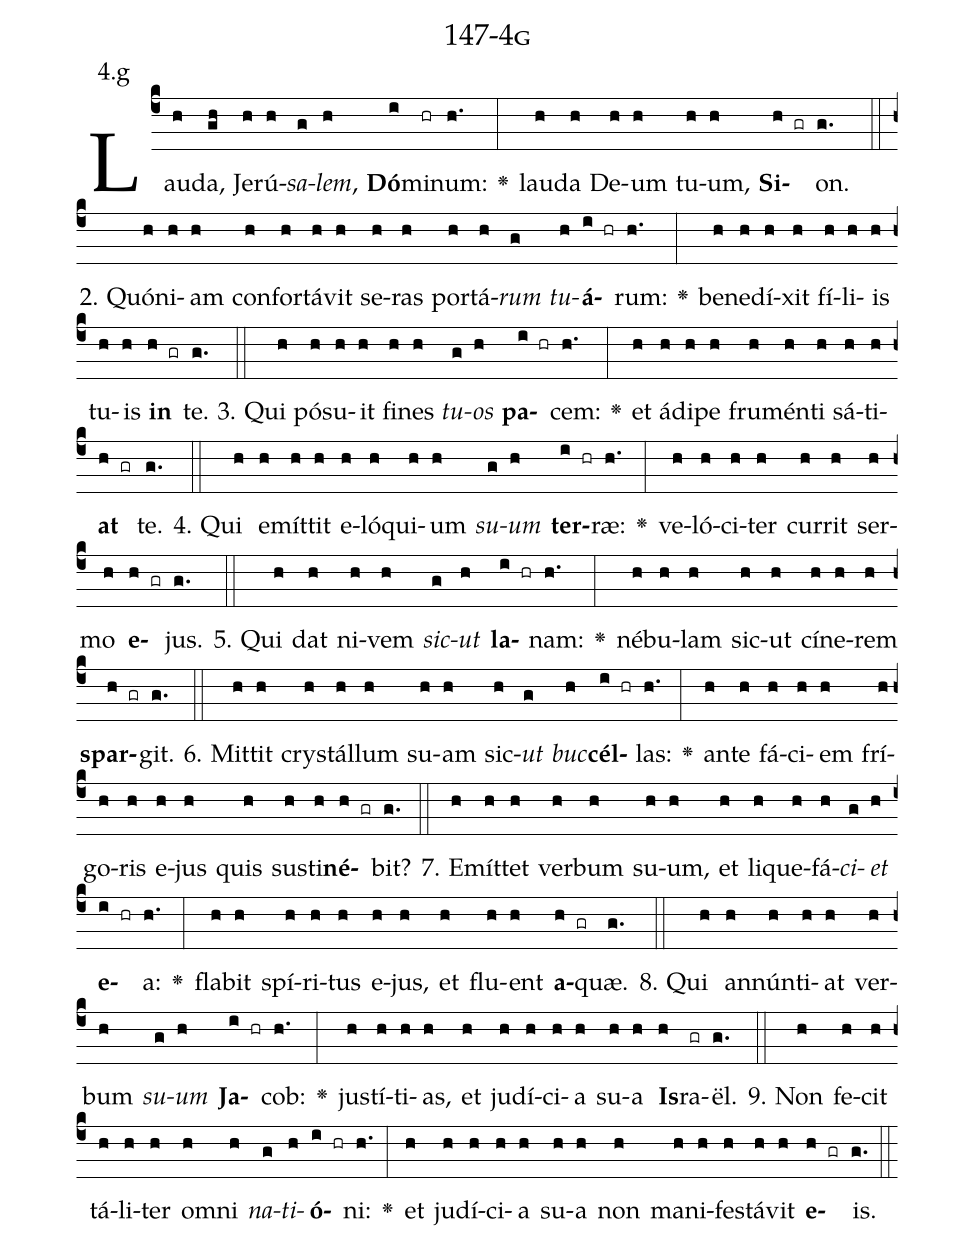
name: 147-4g;
annotation: 4.g;
%%
(c4)Lau(h)da,(gh) Je(h)rú(h)<i>sa</i>(g)<i>lem</i>,(h) <b>Dó</b>(i)mi(hr)num:(h.) <v>\greheightstar</v>(:) lau(h)da(h) De(h)um(h) tu(h)um,(h) <b>Si</b>(h gr)on.(g.) (::)
2. Quón(h)i(h)am(h) con(h)for(h)tá(h)vit(h) se(h)ras(h) por(h)tá(h)<i>rum</i>(g) <i>tu</i>(h)<b>á</b>(i hr)rum:(h.) <v>\greheightstar</v>(:) be(h)ne(h)dí(h)xit(h) fí(h)li(h)is(h) tu(h)is(h) <b>in</b>(h gr) te.(g.) (::)
3. Qui(h) pó(h)su(h)it(h) fi(h)nes(h) <i>tu</i>(g)<i>os</i>(h) <b>pa</b>(i hr)cem:(h.) <v>\greheightstar</v>(:) et(h) á(h)di(h)pe(h) fru(h)mén(h)ti(h) sá(h)ti(h)<b>at</b>(h gr) te.(g.) (::)
4. Qui(h) e(h)mít(h)tit(h) e(h)ló(h)qui(h)um(h) <i>su</i>(g)<i>um</i>(h) <b>ter</b>(i hr)ræ:(h.) <v>\greheightstar</v>(:) ve(h)ló(h)ci(h)ter(h) cur(h)rit(h) ser(h)mo(h) <b>e</b>(h gr)jus.(g.) (::)
5. Qui(h) dat(h) ni(h)vem(h) <i>sic</i>(g)<i>ut</i>(h) <b>la</b>(i hr)nam:(h.) <v>\greheightstar</v>(:) né(h)bu(h)lam(h) sic(h)ut(h) cí(h)ne(h)rem(h) <b>spar</b>(h gr)git.(g.) (::)
6. Mit(h)tit(h) crys(h)tál(h)lum(h) su(h)am(h) sic(h)<i>ut</i>(g) <i>buc</i>(h)<b>cél</b>(i hr)las:(h.) <v>\greheightstar</v>(:) an(h)te(h) fá(h)ci(h)em(h) frí(h)go(h)ris(h) e(h)jus(h) quis(h) sus(h)ti(h)<b>né</b>(h gr)bit?(g.) (::)
7. E(h)mít(h)tet(h) ver(h)bum(h) su(h)um,(h) et(h) li(h)que(h)fá(h)<i>ci</i>(g)<i>et</i>(h) <b>e</b>(i hr)a:(h.) <v>\greheightstar</v>(:) fla(h)bit(h) spí(h)ri(h)tus(h) e(h)jus,(h) et(h) flu(h)ent(h) <b>a</b>(h gr)quæ.(g.) (::)
8. Qui(h) an(h)nún(h)ti(h)at(h) ver(h)bum(h) <i>su</i>(g)<i>um</i>(h) <b>Ja</b>(i hr)cob:(h.) <v>\greheightstar</v>(:) jus(h)tí(h)ti(h)as,(h) et(h) ju(h)dí(h)ci(h)a(h) su(h)a(h) <b>Is</b>(h)ra(gr)ël.(g.) (::)
9. Non(h) fe(h)cit(h) tá(h)li(h)ter(h) om(h)ni(h) <i>na</i>(g)<i>ti</i>(h)<b>ó</b>(i hr)ni:(h.) <v>\greheightstar</v>(:) et(h) ju(h)dí(h)ci(h)a(h) su(h)a(h) non(h) ma(h)ni(h)fes(h)tá(h)vit(h) <b>e</b>(h gr)is.(g.) (::)
